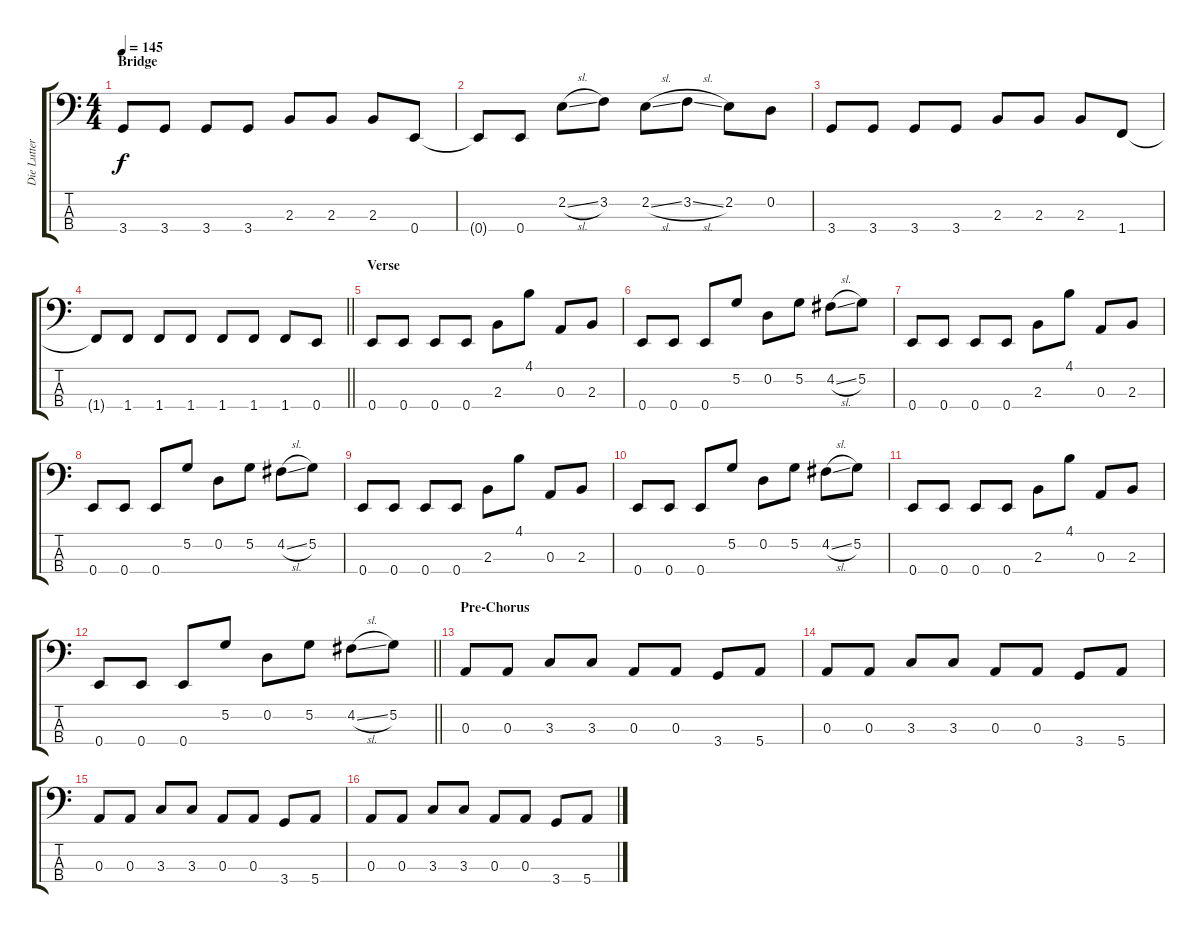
\track ("Die Lutter" "Die Lutter") {instrument electricbasspick}
\staff {score tabs}
\tuning (G2 D2 A1 E1) {hide}
\ts (4 4)
\section ("" "Bridge")
\tempo 145
\clef f4
\ks c
3.4.8{dy f} 3.4.8 3.4.8 3.4.8 2.3.8 2.3.8 2.3.8 0.4.8 |
0.4{t}.8 0.4.8 2.2{sl}.8 3.2.8 2.2{sl}.8 3.2{sl}.8 2.2.8 0.2.8 |
3.4.8 3.4.8 3.4.8 3.4.8 2.3.8 2.3.8 2.3.8 1.4.8 |
\barLineRight lightlight
1.4{t}.8 1.4.8 1.4.8 1.4.8 1.4.8 1.4.8 1.4.8 0.4.8 |
\section ("" "Verse")
0.4.8 0.4.8 0.4.8 0.4.8 2.3.8 4.1.8 0.3.8 2.3.8 |
0.4.8 0.4.8 0.4.8 5.2.8 0.2.8 5.2.8 4.2{sl}.8 5.2.8 |
0.4.8 0.4.8 0.4.8 0.4.8 2.3.8 4.1.8 0.3.8 2.3.8 |
0.4.8 0.4.8 0.4.8 5.2.8 0.2.8 5.2.8 4.2{sl}.8 5.2.8 |
0.4.8 0.4.8 0.4.8 0.4.8 2.3.8 4.1.8 0.3.8 2.3.8 |
0.4.8 0.4.8 0.4.8 5.2.8 0.2.8 5.2.8 4.2{sl}.8 5.2.8 |
0.4.8 0.4.8 0.4.8 0.4.8 2.3.8 4.1.8 0.3.8 2.3.8 |
\barLineRight lightlight
0.4.8 0.4.8 0.4.8 5.2.8 0.2.8 5.2.8 4.2{sl}.8 5.2.8 |
\section ("" "Pre-Chorus")
0.3.8 0.3.8 3.3.8 3.3.8 0.3.8 0.3.8 3.4.8 5.4.8 |
0.3.8 0.3.8 3.3.8 3.3.8 0.3.8 0.3.8 3.4.8 5.4.8 |
0.3.8 0.3.8 3.3.8 3.3.8 0.3.8 0.3.8 3.4.8 5.4.8 |
0.3.8 0.3.8 3.3.8 3.3.8 0.3.8 0.3.8 3.4.8 5.4.8
